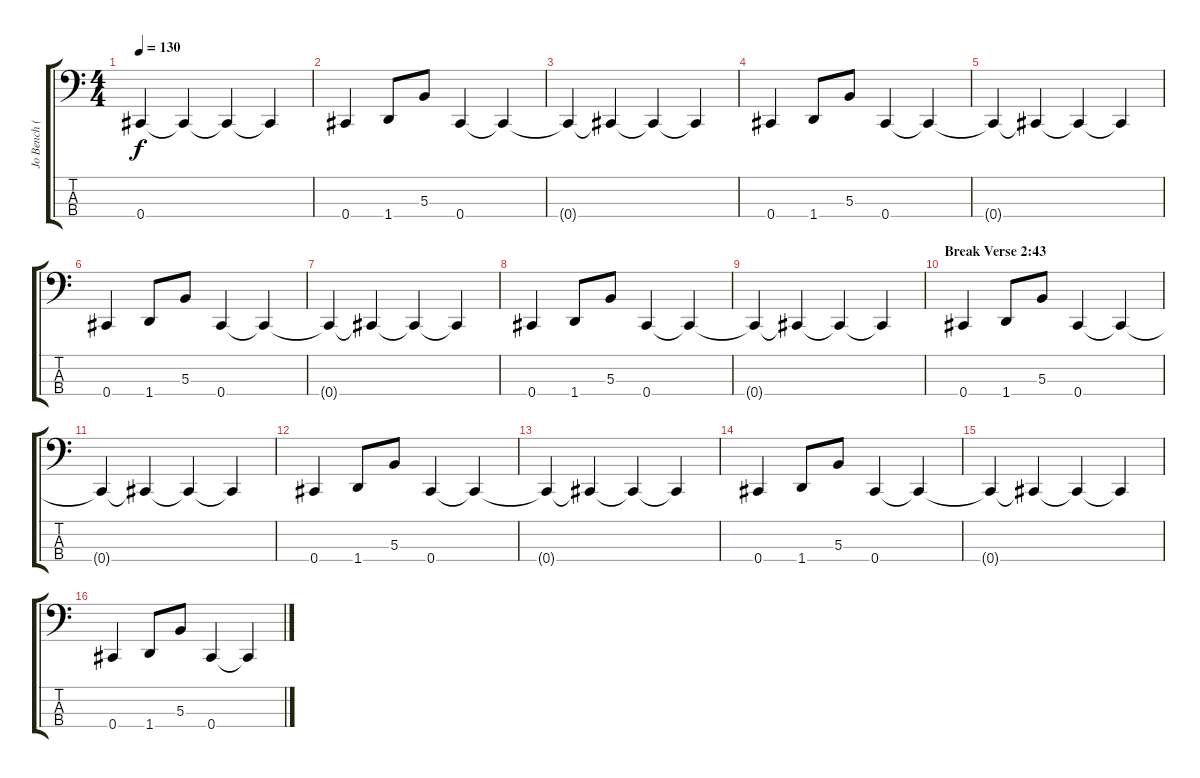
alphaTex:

\track ("Jo Bench (Bass)" "Jo Bench (") {instrument slapbass2}
\staff {score tabs}
\tuning (E2 B1 Gb1 Db1) {hide}
\ts (4 4)
\tempo 130
\clef f4
\ks c
0.4{t}.4{dy f} 0.4{t}.4 0.4{t}.4 0.4{t}.4 |
0.4.4 1.4.8 5.3.8 0.4.4 0.4{t}.4 |
0.4{t}.4 0.4{t}.4 0.4{t}.4 0.4{t}.4 |
0.4.4 1.4.8 5.3.8 0.4.4 0.4{t}.4 |
0.4{t}.4 0.4{t}.4 0.4{t}.4 0.4{t}.4 |
0.4.4 1.4.8 5.3.8 0.4.4 0.4{t}.4 |
0.4{t}.4 0.4{t}.4 0.4{t}.4 0.4{t}.4 |
0.4.4 1.4.8 5.3.8 0.4.4 0.4{t}.4 |
0.4{t}.4 0.4{t}.4 0.4{t}.4 0.4{t}.4 |
\section ("" "Break Verse 2:43")
0.4.4 1.4.8 5.3.8 0.4.4 0.4{t}.4 |
0.4{t}.4 0.4{t}.4 0.4{t}.4 0.4{t}.4 |
0.4.4 1.4.8 5.3.8 0.4.4 0.4{t}.4 |
0.4{t}.4 0.4{t}.4 0.4{t}.4 0.4{t}.4 |
0.4.4 1.4.8 5.3.8 0.4.4 0.4{t}.4 |
0.4{t}.4 0.4{t}.4 0.4{t}.4 0.4{t}.4 |
0.4.4 1.4.8 5.3.8 0.4.4 0.4{t}.4
